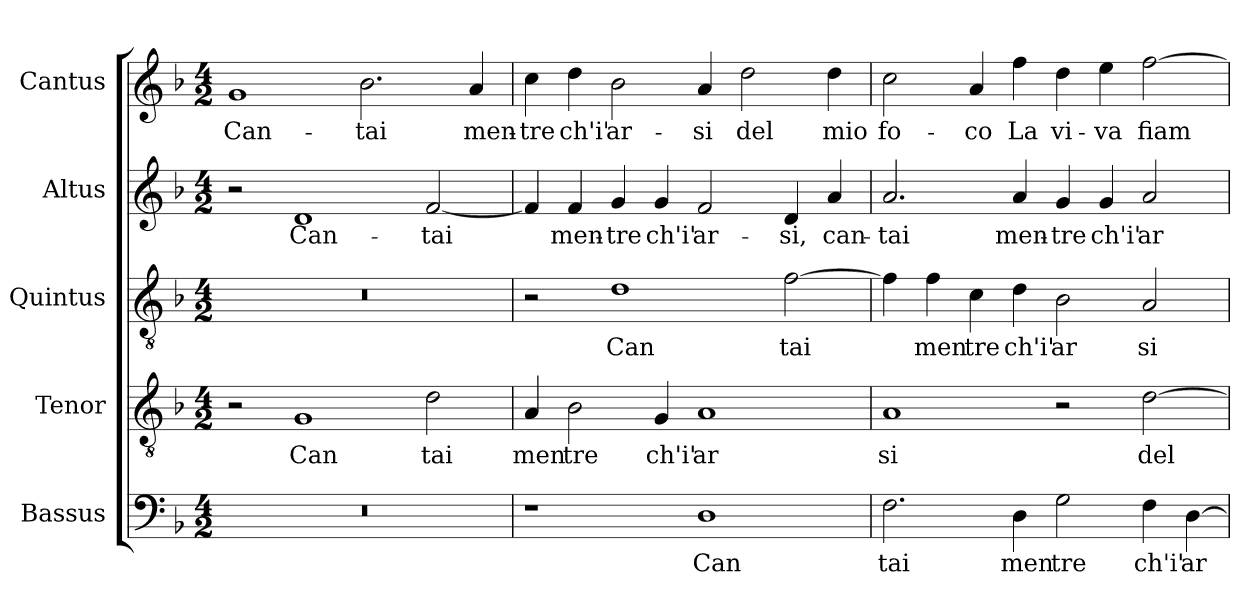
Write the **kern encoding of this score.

**kern	**text	**kern	**text	**kern	**text	**kern	**text	**kern	**text
*part5	*part5	*part4	*part4	*part3	*part3	*part2	*part2	*part1	*part1
*staff5	*staff5	*staff4	*staff4	*staff3	*staff3	*staff2	*staff2	*staff1	*staff1
*I"Bassus	*	*I"Tenor	*	*I"Quintus	*	*I"Altus	*	*I"Cantus	*
!!LO:PB:g=z
*stria5	*	*stria5	*	*stria5	*	*stria5	*	*stria5	*
*clefF4	*	*clefGv2	*	*clefGv2	*	*clefG2	*	*clefG2	*
*k[b-]	*	*k[b-]	*	*k[b-]	*	*k[b-]	*	*k[b-]	*
*F:	*	*F:	*	*F:	*	*F:	*	*F:	*
*M4/2	*	*M4/2	*	*M4/2	*	*M4/2	*	*M4/2	*
=1	=1	=1	=1	=1	=1	=1	=1	=1	=1
!	!	!	!	!	!	!	!	!	!LO:LY:b:cj
0r	.	2r	.	0r	.	2r	.	1g	-Can-
!	!	!	!LO:LY:b:cj	!	!	!	!LO:LY:b:cj	!	!
.	.	1G	Can	.	.	1d	Can-	.	.
!	!	!	!	!	!	!	!	!	!LO:LY:b:cj
.	.	.	.	.	.	.	.	2.b-\	-tai
!	!	!	!LO:LY:b:cj	!	!	!	!LO:LY:b	!	!
.	.	2d\	tai	.	.	[<2f/	-tai	.	.
!	!	!	!	!	!	!	!	!	!LO:LY:b:cj
.	.	.	.	.	.	.	.	4a/	men-
=2	=2	=2	=2	=2	=2	=2	=2	=2	=2
!	!	!	!LO:LY:b:cj	!	!	!	!	!	!LO:LY:b:cj
1r	.	4A/	men	2r	.	4f/]	.	4cc\	-tre
!	!	!	!LO:LY:b:cj	!	!	!	!LO:LY:b:cj	!	!LO:LY:b:cj
.	.	2B-\	tre	.	.	4f/	men-	4dd\	ch'i'
!	!	!	!	!	!LO:LY:b:cj	!	!LO:LY:b:cj	!	!LO:LY:b:cj
.	.	.	.	1d	-Can	4g/	-tre	2b-\	ar-
!	!	!	!LO:LY:b:cj	!	!	!	!LO:LY:b:cj	!	!
.	.	4G/	ch'i'	.	.	4g/	ch'i'	.	.
!	!LO:LY:b:cj	!	!LO:LY:b:cj	!	!	!	!LO:LY:b:cj	!	!LO:LY:b:cj
1D	Can	1A	ar	.	.	2f/	ar-	4a/	-si
!	!	!	!	!	!	!	!	!	!LO:LY:b:cj
.	.	.	.	.	.	.	.	2dd\	del
!	!	!	!	!	!LO:LY:b	!	!LO:LY:b:cj	!	!
.	.	.	.	[>2f\	tai	4d/	-si,	.	.
!	!	!	!	!	!	!	!LO:LY:b:cj	!	!LO:LY:b:cj
.	.	.	.	.	.	4a/	can-	4dd\	mio
=3	=3	=3	=3	=3	=3	=3	=3	=3	=3
!	!LO:LY:b:cj	!	!LO:LY:b:cj	!	!	!	!LO:LY:b:cj	!	!LO:LY:b:cj
2.F\	tai	1A	si	4f\]	.	2.a/	-tai	2cc\	fo-
!	!	!	!	!	!LO:LY:b:cj	!	!	!	!
.	.	.	.	4f\	men	.	.	.	.
!	!	!	!	!	!LO:LY:b:cj	!	!	!	!LO:LY:b:cj
.	.	.	.	4c\	tre	.	.	4a/	-co
!	!LO:LY:b:cj	!	!	!	!LO:LY:b:cj	!	!LO:LY:b:cj	!	!LO:LY:b:cj
4D\	men	.	.	4d\	ch'i'	4a/	men-	4ff\	La
!	!LO:LY:b:cj	!	!	!	!LO:LY:b:cj	!	!LO:LY:b:cj	!	!LO:LY:b:cj
2G\	tre	2r	.	2B-\	ar	4g/	-tre	4dd\	vi-
!	!	!	!	!	!	!	!LO:LY:b:cj	!	!LO:LY:b:cj
.	.	.	.	.	.	4g/	ch'i'	4ee\	-va
!	!LO:LY:b:cj	!	!LO:LY:b	!	!LO:LY:b:cj	!	!LO:LY:b:cj	!	!LO:LY:b
4F\	ch'i'	[>2d\	del	2A/	si	2a/	ar-	[>2ff\	fiam-
!	!LO:LY:b:cj	!	!	!	!	!	!	!	!
[>4D\	ar	.	.	.	.	.	.	.	.
=	=	=	=	=	=	=	=	=	=
*-	*-	*-	*-	*-	*-	*-	*-	*-	*-
